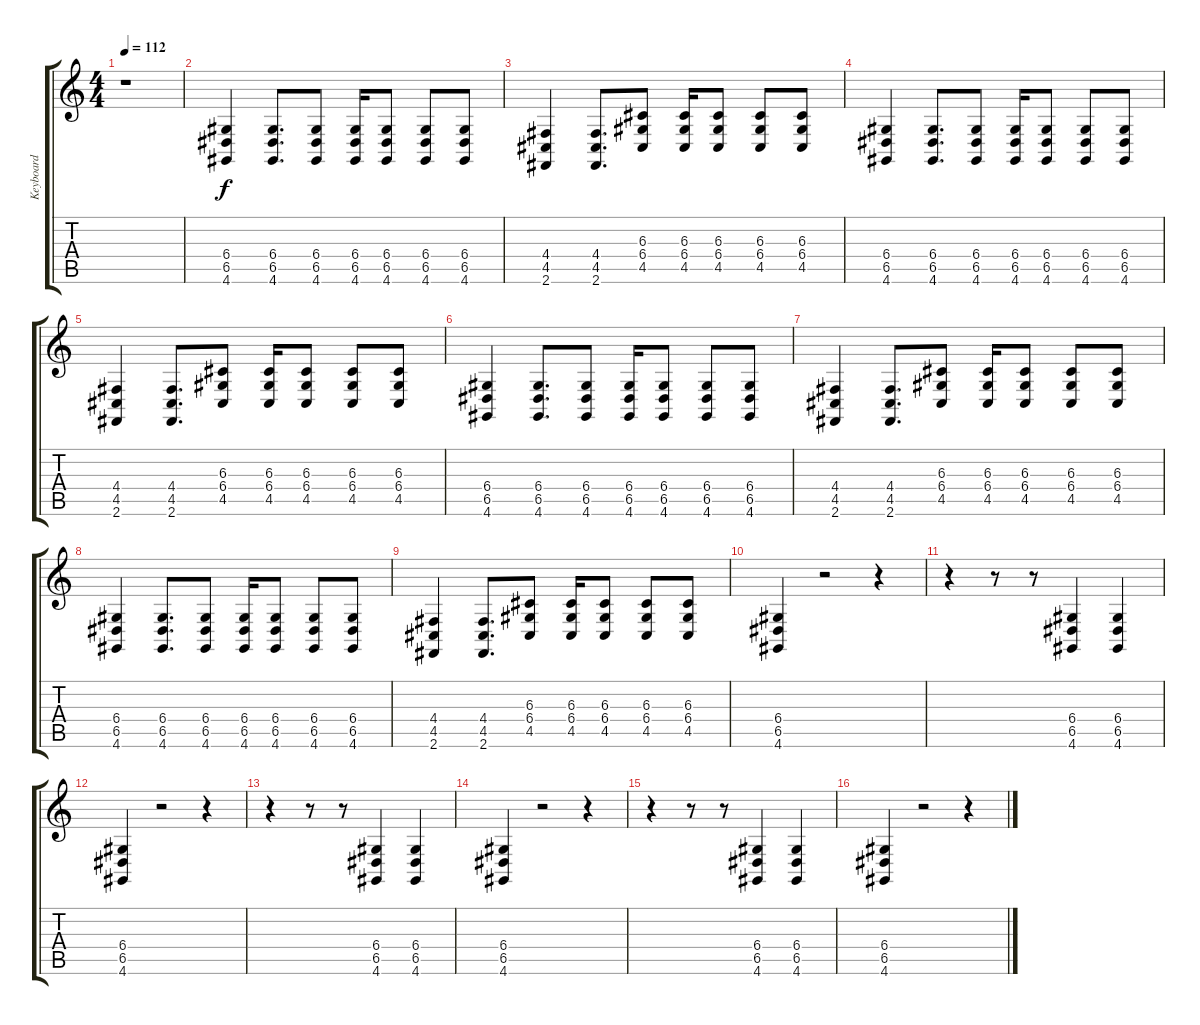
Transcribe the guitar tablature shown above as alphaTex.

\track ("Keyboard" "Keyboard") {instrument acousticgrandpiano}
\staff {score tabs}
\tuning (E4 B3 G3 D3 A2 E2) {hide}
\ts (4 4)
\tempo 112
\clef g2
\ks c
r.1{dy f} |
(6.4 6.5 4.6).4 (6.4 6.5 4.6).8{d} (6.4 6.5 4.6).8 (6.4 6.5 4.6).16 (6.4 6.5 4.6).8 (6.4 6.5 4.6).8 (6.4 6.5 4.6).8 |
(4.4 4.5 2.6).4 (4.4 4.5 2.6).8{d} (6.3 6.4 4.5).8 (6.3 6.4 4.5).16 (6.3 6.4 4.5).8 (6.3 6.4 4.5).8 (6.3 6.4 4.5).8 |
(6.4 6.5 4.6).4 (6.4 6.5 4.6).8{d} (6.4 6.5 4.6).8 (6.4 6.5 4.6).16 (6.4 6.5 4.6).8 (6.4 6.5 4.6).8 (6.4 6.5 4.6).8 |
(4.4 4.5 2.6).4 (4.4 4.5 2.6).8{d} (6.3 6.4 4.5).8 (6.3 6.4 4.5).16 (6.3 6.4 4.5).8 (6.3 6.4 4.5).8 (6.3 6.4 4.5).8 |
(6.4 6.5 4.6).4 (6.4 6.5 4.6).8{d} (6.4 6.5 4.6).8 (6.4 6.5 4.6).16 (6.4 6.5 4.6).8 (6.4 6.5 4.6).8 (6.4 6.5 4.6).8 |
(4.4 4.5 2.6).4 (4.4 4.5 2.6).8{d} (6.3 6.4 4.5).8 (6.3 6.4 4.5).16 (6.3 6.4 4.5).8 (6.3 6.4 4.5).8 (6.3 6.4 4.5).8 |
(6.4 6.5 4.6).4 (6.4 6.5 4.6).8{d} (6.4 6.5 4.6).8 (6.4 6.5 4.6).16 (6.4 6.5 4.6).8 (6.4 6.5 4.6).8 (6.4 6.5 4.6).8 |
(4.4 4.5 2.6).4 (4.4 4.5 2.6).8{d} (6.3 6.4 4.5).8 (6.3 6.4 4.5).16 (6.3 6.4 4.5).8 (6.3 6.4 4.5).8 (6.3 6.4 4.5).8 |
(6.4 6.5 4.6).4 r.2 r.4 |
r.4 r.8 r.8 (6.4 6.5 4.6).4 (6.4 6.5 4.6).4 |
(6.4 6.5 4.6).4 r.2 r.4 |
r.4 r.8 r.8 (6.4 6.5 4.6).4 (6.4 6.5 4.6).4 |
(6.4 6.5 4.6).4 r.2 r.4 |
r.4 r.8 r.8 (6.4 6.5 4.6).4 (6.4 6.5 4.6).4 |
(6.4 6.5 4.6).4 r.2 r.4
